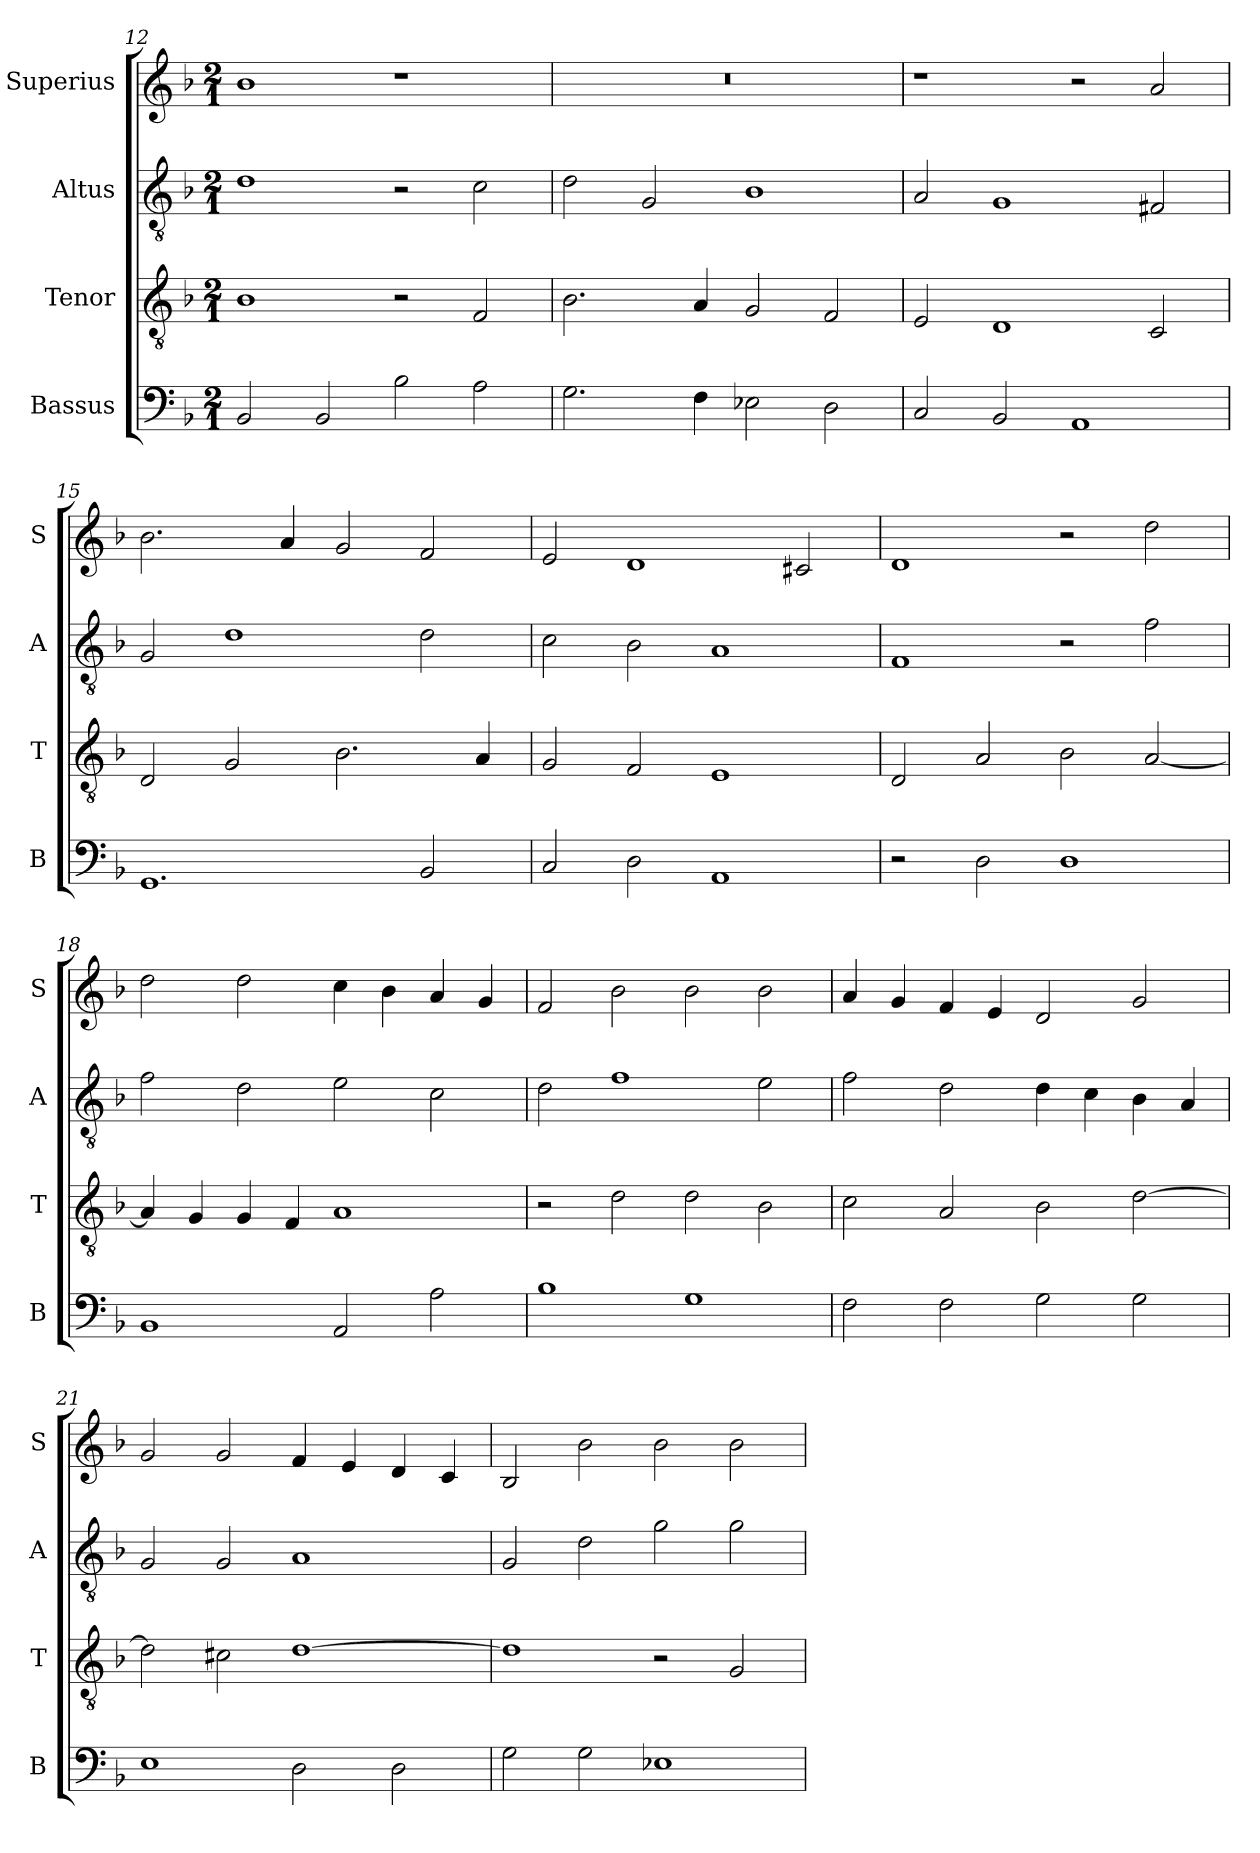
**kern	**kern	**kern	**kern
*part4	*part3	*part2	*part1
*staff4	*staff3	*staff2	*staff1
*I"Bassus	*I"Tenor	*I"Altus	*I"Superius
*I'B	*I'T	*I'A	*I'S
*clefF4	*clefGv2	*clefGv2	*clefG2
*k[b-]	*k[b-]	*k[b-]	*k[b-]
*F:	*F:	*F:	*F:
*M2/1	*M2/1	*M2/1	*M2/1
=12	=12	=12	=12
2BB-	1B-	1d	1b-
2BB-	.	.	.
2B-	2r	2r	1r
2A	2F	2c	.
=13	=13	=13	=13
2.G	2.B-	2d	0r
.	.	2G	.
4F	4A	.	.
2E-X	2G	1B-	.
2D	2F	.	.
=14	=14	=14	=14
2C	2E	2A	1r
2BB-	1D	1G	.
1AA	.	.	2r
.	2C	2F#X	2a
=15	=15	=15	=15
1.GG	2D	2G	2.b-
.	2G	1d	.
.	.	.	4a
.	2.B-	.	2g
2BB-	.	2d	2f
.	4A	.	.
=16	=16	=16	=16
2C	2G	2c	2e
2D	2F	2B-	1d
1AA	1E	1A	.
.	.	.	2c#X
=17	=17	=17	=17
2r	2D	1F	1d
2D	2A	.	.
1D	2B-	2r	2r
.	[2A	2f	2dd
=18	=18	=18	=18
1BB-	4A]	2f	2dd
.	4G	.	.
.	4G	2d	2dd
.	4F	.	.
2AA	1A	2e	4cc
.	.	.	4b-
2A	.	2c	4a
.	.	.	4g
=19	=19	=19	=19
1B-	2r	2d	2f
.	2d	1f	2b-
1G	2d	.	2b-
.	2B-	2e	2b-
=20	=20	=20	=20
2F	2c	2f	4a
.	.	.	4g
2F	2A	2d	4f
.	.	.	4e
2G	2B-	4d	2d
.	.	4c	.
2G	[2d	4B-	2g
.	.	4A	.
=21	=21	=21	=21
1E	2d]	2G	2g
.	2c#X	2G	2g
2D	[1d	1A	4f
.	.	.	4e
2D	.	.	4d
.	.	.	4c
=22	=22	=22	=22
2G	1d]	2G	2B-
2G	.	2d	2b-
1E-X	2r	2g	2b-
.	2G	2g	2b-
=	=	=	=
*-	*-	*-	*-
